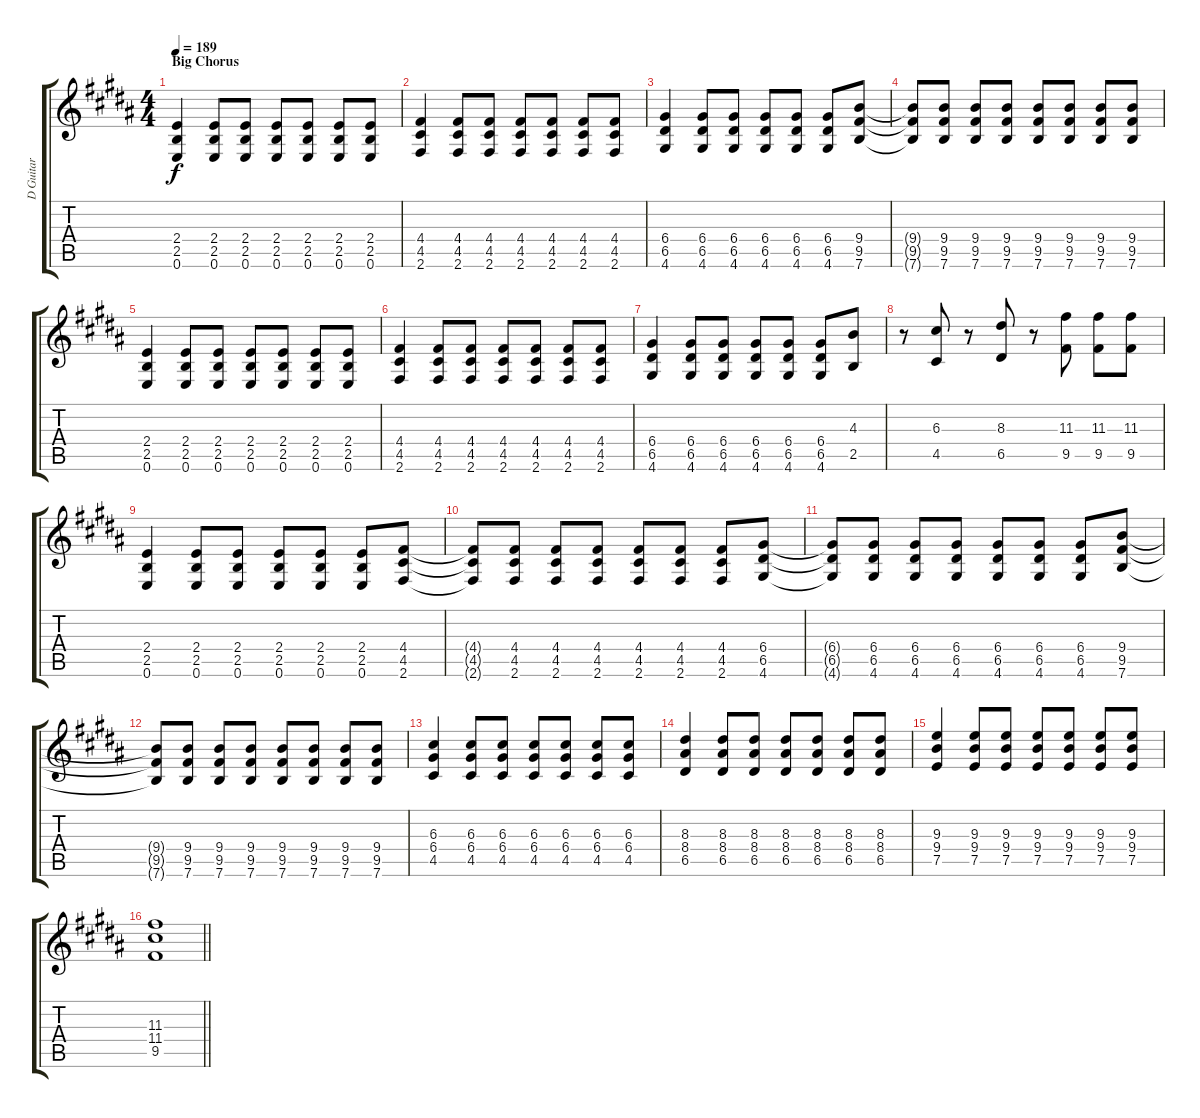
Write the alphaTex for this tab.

\track ("D Guitar" "D Guitar") {instrument distortionguitar}
\staff {score tabs}
\tuning (E4 B3 G3 D3 A2 E2) {hide}
\ts (4 4)
\section ("" "Big Chorus")
\tempo 189
\clef g2
\ks b
(2.4 2.5 0.6).4{dy f} (2.4 2.5 0.6).8 (2.4 2.5 0.6).8 (2.4 2.5 0.6).8 (2.4 2.5 0.6).8 (2.4 2.5 0.6).8 (2.4 2.5 0.6).8 |
(4.4 4.5 2.6).4 (4.4 4.5 2.6).8 (4.4 4.5 2.6).8 (4.4 4.5 2.6).8 (4.4 4.5 2.6).8 (4.4 4.5 2.6).8 (4.4 4.5 2.6).8 |
(6.4 6.5 4.6).4 (6.4 6.5 4.6).8 (6.4 6.5 4.6).8 (6.4 6.5 4.6).8 (6.4 6.5 4.6).8 (6.4 6.5 4.6).8 (9.4 9.5 7.6).8 |
(9.4{t} 9.5{t} 7.6{t}).8 (9.4 9.5 7.6).8 (9.4 9.5 7.6).8 (9.4 9.5 7.6).8 (9.4 9.5 7.6).8 (9.4 9.5 7.6).8 (9.4 9.5 7.6).8 (9.4 9.5 7.6).8 |
(2.4 2.5 0.6).4 (2.4 2.5 0.6).8 (2.4 2.5 0.6).8 (2.4 2.5 0.6).8 (2.4 2.5 0.6).8 (2.4 2.5 0.6).8 (2.4 2.5 0.6).8 |
(4.4 4.5 2.6).4 (4.4 4.5 2.6).8 (4.4 4.5 2.6).8 (4.4 4.5 2.6).8 (4.4 4.5 2.6).8 (4.4 4.5 2.6).8 (4.4 4.5 2.6).8 |
(6.4 6.5 4.6).4 (6.4 6.5 4.6).8 (6.4 6.5 4.6).8 (6.4 6.5 4.6).8 (6.4 6.5 4.6).8 (6.4 6.5 4.6).8 (4.3 2.5).8 |
r.8 (6.3 4.5).8 r.8 (8.3 6.5).8 r.8 (11.3 9.5).8 (11.3 9.5).8 (11.3 9.5).8 |
(2.4 2.5 0.6).4 (2.4 2.5 0.6).8 (2.4 2.5 0.6).8 (2.4 2.5 0.6).8 (2.4 2.5 0.6).8 (2.4 2.5 0.6).8 (4.4 4.5 2.6).8 |
(4.4{t} 4.5{t} 2.6{t}).8 (4.4 4.5 2.6).8 (4.4 4.5 2.6).8 (4.4 4.5 2.6).8 (4.4 4.5 2.6).8 (4.4 4.5 2.6).8 (4.4 4.5 2.6).8 (6.4 6.5 4.6).8 |
(6.4{t} 6.5{t} 4.6{t}).8 (6.4 6.5 4.6).8 (6.4 6.5 4.6).8 (6.4 6.5 4.6).8 (6.4 6.5 4.6).8 (6.4 6.5 4.6).8 (6.4 6.5 4.6).8 (9.4 9.5 7.6).8 |
(9.4{t} 9.5{t} 7.6{t}).8 (9.4 9.5 7.6).8 (9.4 9.5 7.6).8 (9.4 9.5 7.6).8 (9.4 9.5 7.6).8 (9.4 9.5 7.6).8 (9.4 9.5 7.6).8 (9.4 9.5 7.6).8 |
(6.3 6.4 4.5).4 (6.3 6.4 4.5).8 (6.3 6.4 4.5).8 (6.3 6.4 4.5).8 (6.3 6.4 4.5).8 (6.3 6.4 4.5).8 (6.3 6.4 4.5).8 |
(8.3 8.4 6.5).4 (8.3 8.4 6.5).8 (8.3 8.4 6.5).8 (8.3 8.4 6.5).8 (8.3 8.4 6.5).8 (8.3 8.4 6.5).8 (8.3 8.4 6.5).8 |
(9.3 9.4 7.5).4 (9.3 9.4 7.5).8 (9.3 9.4 7.5).8 (9.3 9.4 7.5).8 (9.3 9.4 7.5).8 (9.3 9.4 7.5).8 (9.3 9.4 7.5).8 |
\barLineRight lightlight
(11.3 11.4 9.5).1
